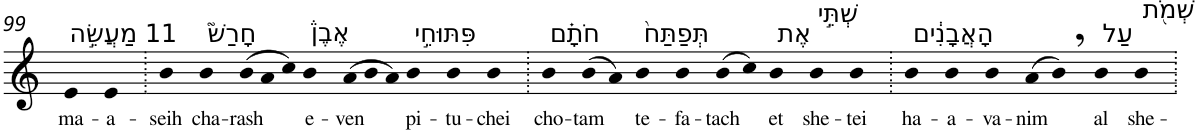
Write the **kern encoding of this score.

**kern	**text
*part1	*part1
*staff1	*staff1
*I"Piano	*
*I'Pno	*
!!LO:PB:g=z
*clefG2	*
*k[]	*
=99	=99
!LO:TX:a:t=11 מַעֲשֵׂ֣ה	!
!	!LO:LY:b
4e	ma-
!	!LO:LY:b
4e	-a-
=100.	=100.
!	!LO:LY:b
4b	-seih
!LO:TX:a:t=חָרַשׁ֮	!
!	!LO:LY:b
4b	cha-
!	!LO:LY:b
(12b	-rash
12a	.
12cc)	.
!LO:TX:a:t=אֶבֶן֒	!
!	!LO:LY:b
4b	e-
!	!LO:LY:b
(12a	-ven
12b	.
12a)	.
!LO:TX:a:t=פִּתּוּחֵ֣י	!
!	!LO:LY:b
4b	pi-
!	!LO:LY:b
4b	-tu-
!	!LO:LY:b
4b	-chei
=101.	=101.
!LO:TX:a:t=חֹתָ֗ם	!
!	!LO:LY:b
4b	cho-
!	!LO:LY:b
(8b	-tam
8a)	.
!LO:TX:a:t=תְּפַתַּח֙	!
!	!LO:LY:b
4b	te-
!	!LO:LY:b
4b	-fa-
!	!LO:LY:b
(8b	-tach
8cc)	.
!LO:TX:a:t=אֶת	!
!	!LO:LY:b
4b	et
!LO:TX:a:t=שְׁתֵּ֣י	!
!	!LO:LY:b
4b	she-
!	!LO:LY:b
4b	-tei
=102.	=102.
!LO:TX:a:t=הָאֲבָנִ֔ים	!
!	!LO:LY:b
4b	ha-
!	!LO:LY:b
4b	-a-
!	!LO:LY:b
4b	-va-
!	!LO:LY:b
(8a	-nim
8b,)	.
!LO:TX:a:t=עַל	!
!	!LO:LY:b
4b	al
!LO:TX:a:t=שְׁמֹ֖ת	!
!	!LO:LY:b
4b	she-
=.	=.
*-	*-
